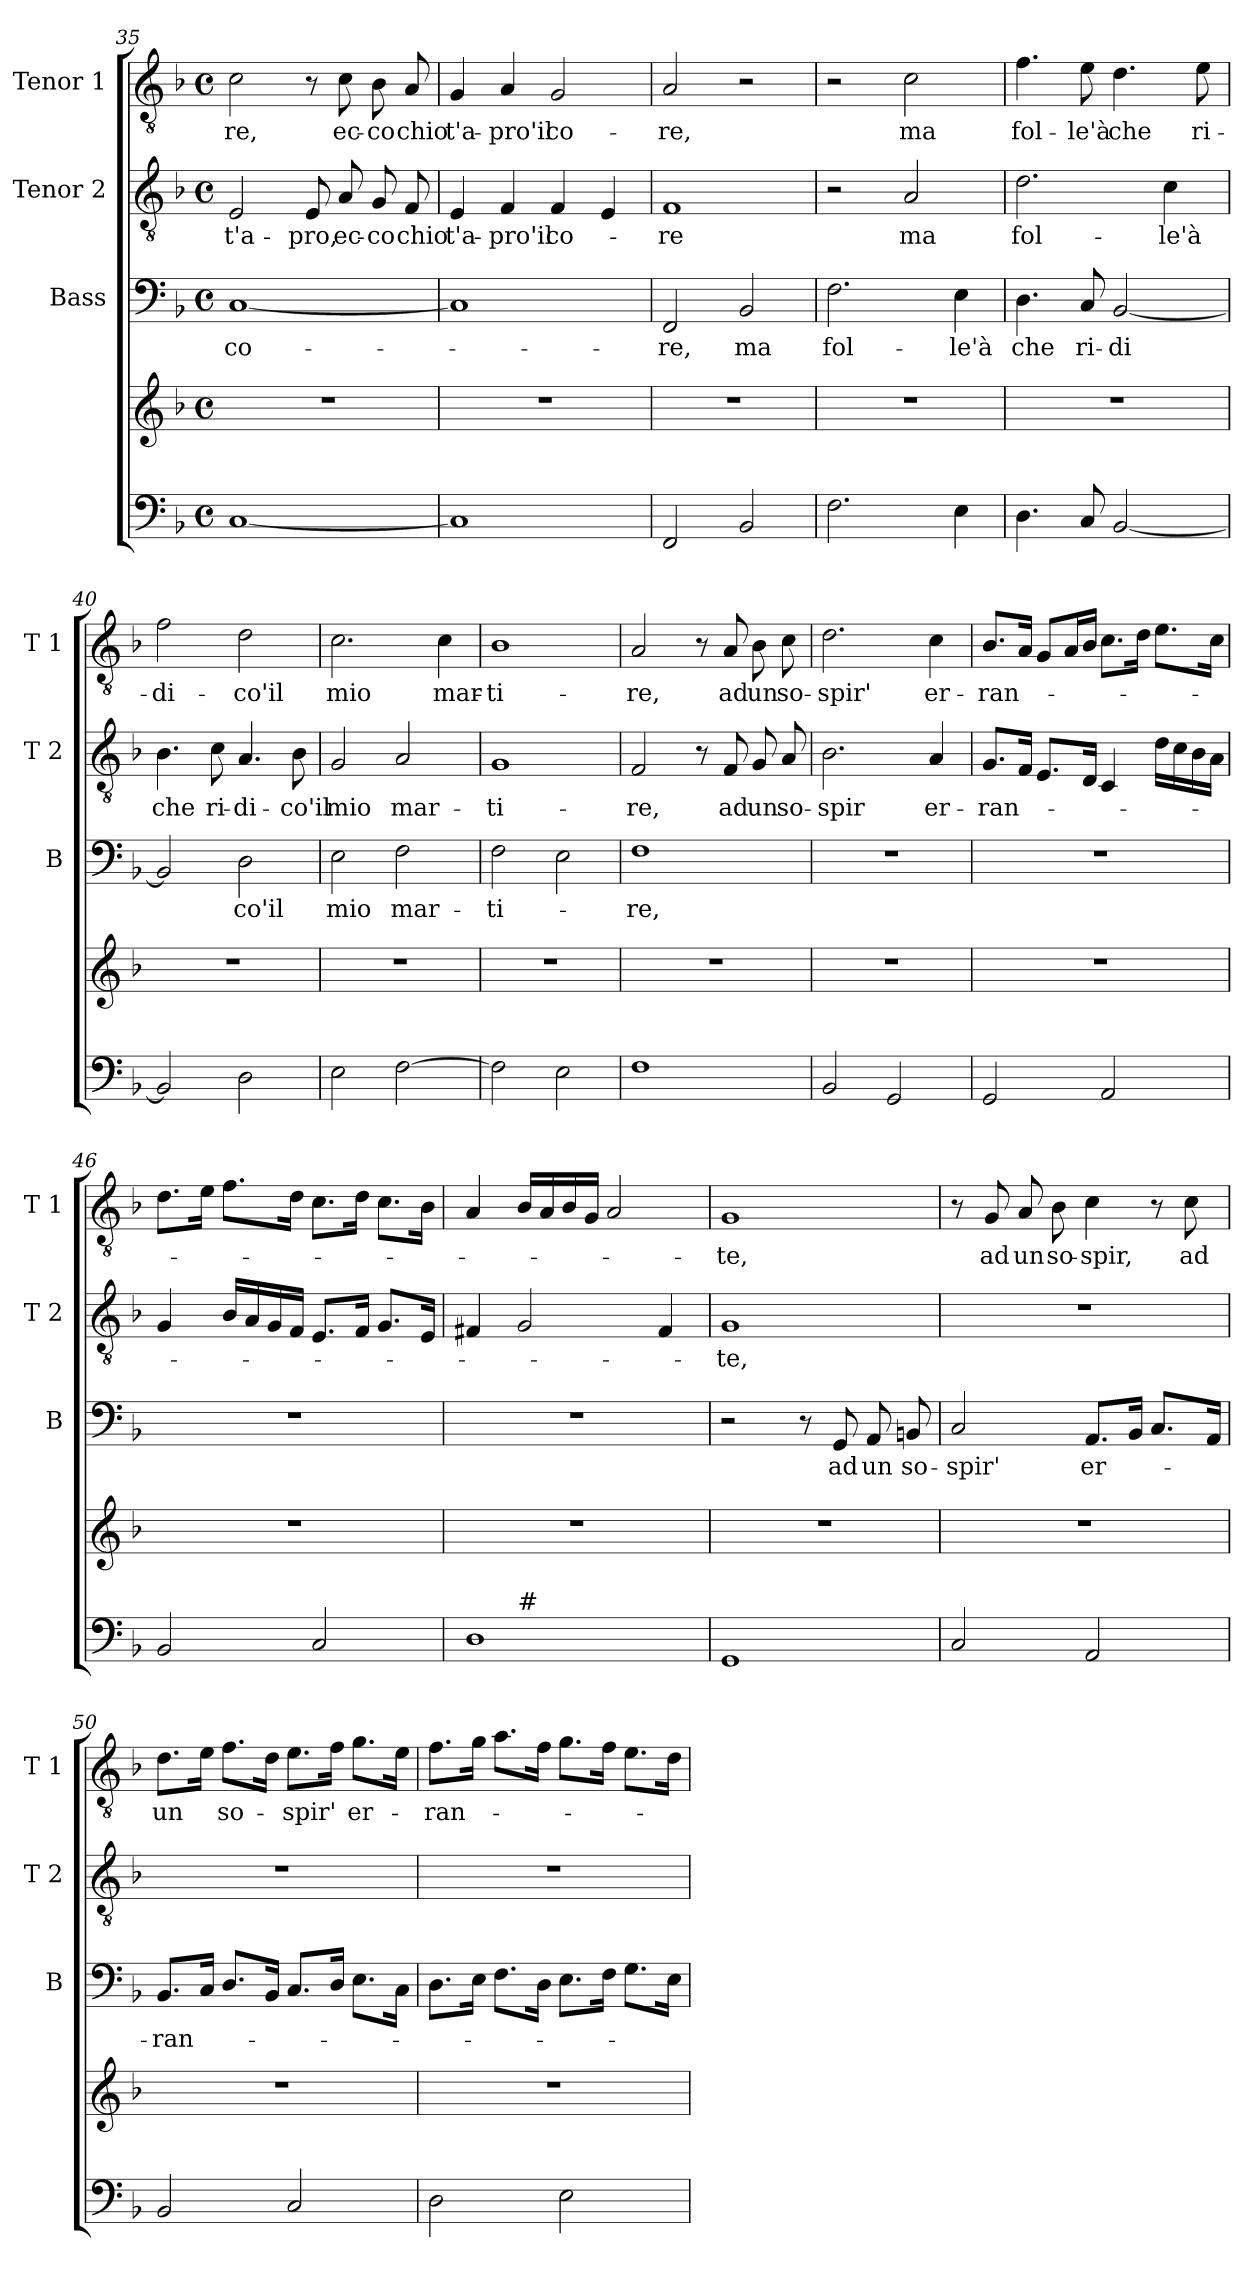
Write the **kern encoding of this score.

**kern	**kern	**kern	**text	**kern	**text	**kern	**text
*part4	*part4	*part3	*part3	*part2	*part2	*part1	*part1
*staff5	*staff4	*staff3	*staff3	*staff2	*staff2	*staff1	*staff1
*	*	*I"Bass	*	*I"Tenor 2	*	*I"Tenor 1	*
*	*	*I'B	*	*I'T 2	*	*I'T 1	*
*clefF4	*clefG2	*clefF4	*	*clefGv2	*	*clefGv2	*
*k[b-]	*k[b-]	*k[b-]	*	*k[b-]	*	*k[b-]	*
*F:	*F:	*F:	*	*F:	*	*F:	*
*M4/4	*M4/4	*M4/4	*	*M4/4	*	*M4/4	*
*met(c)	*met(c)	*met(c)	*	*met(c)	*	*met(c)	*
=35	=35	=35	=35	=35	=35	=35	=35
!	!	!	!LO:LY:b	!	!LO:LY:b	!	!LO:LY:b
[1C	1r	[1C	co-	2E/	t'a-	2c\	-re,
!	!	!	!	!	!LO:LY:b	!	!
.	.	.	.	8E/	-pro,	8r	.
!	!	!	!	!	!LO:LY:b	!	!LO:LY:b
.	.	.	.	8A/	ec-	8c\	ec-
!	!	!	!	!	!LO:LY:b	!	!LO:LY:b
.	.	.	.	8G/	-co	8B-\	-co
!	!	!	!	!	!LO:LY:b	!	!LO:LY:b
.	.	.	.	8F/	chio	8A/	chio
!!LO:LB:g=z
=36	=36	=36	=36	=36	=36	=36	=36
!	!	!	!	!	!LO:LY:b	!	!LO:LY:b
1C]	1r	1C]	.	4E/	t'a-	4G/	t'a-
!	!	!	!	!	!LO:LY:b	!	!LO:LY:b
.	.	.	.	4F/	-pro'il	4A/	-pro'il
!	!	!	!	!	!LO:LY:b	!	!LO:LY:b
.	.	.	.	4F/	co-	2G/	co-
.	.	.	.	4E/	.	.	.
=37	=37	=37	=37	=37	=37	=37	=37
!	!	!	!LO:LY:b	!	!LO:LY:b	!	!LO:LY:b
2FF/	1r	2FF/	-re,	1F	-re	2A/	-re,
!	!	!	!LO:LY:b	!	!	!	!
2BB-/	.	2BB-/	ma	.	.	2r	.
=38	=38	=38	=38	=38	=38	=38	=38
!	!	!	!LO:LY:b	!	!	!	!
2.F\	1r	2.F\	fol-	2r	.	2r	.
!	!	!	!	!	!LO:LY:b	!	!LO:LY:b
.	.	.	.	2A/	ma	2c\	ma
!	!	!	!LO:LY:b	!	!	!	!
4E\	.	4E\	-le'à	.	.	.	.
=39	=39	=39	=39	=39	=39	=39	=39
!	!	!	!LO:LY:b	!	!LO:LY:b	!	!LO:LY:b
4.D\	1r	4.D\	che	2.d\	fol-	4.f\	fol-
!	!	!	!LO:LY:b	!	!	!	!LO:LY:b
8C/	.	8C/	ri-	.	.	8e\	-le'à
!	!	!	!LO:LY:b	!	!	!	!LO:LY:b
[2BB-/	.	[2BB-/	-di	.	.	4.d\	che
!	!	!	!	!	!LO:LY:b	!	!
.	.	.	.	4c\	-le'à	.	.
!	!	!	!	!	!	!	!LO:LY:b
.	.	.	.	.	.	8e\	ri-
=40	=40	=40	=40	=40	=40	=40	=40
!	!	!	!	!	!LO:LY:b	!	!LO:LY:b
2BB-/]	1r	2BB-/]	.	4.B-\	che	2f\	-di-
!	!	!	!	!	!LO:LY:b	!	!
.	.	.	.	8c\	ri-	.	.
!	!	!	!LO:LY:b	!	!LO:LY:b	!	!LO:LY:b
2D\	.	2D\	co'il	4.A/	-di-	2d\	-co'il
!	!	!	!	!	!LO:LY:b	!	!
.	.	.	.	8B-\	-co'il	.	.
!!LO:PB:g=z
=41	=41	=41	=41	=41	=41	=41	=41
!	!	!	!LO:LY:b	!	!LO:LY:b	!	!LO:LY:b
2E\	1r	2E\	mio	2G/	mio	2.c\	mio
!	!	!	!LO:LY:b	!	!LO:LY:b	!	!
[2F\	.	2F\	mar-	2A/	mar-	.	.
!	!	!	!	!	!	!	!LO:LY:b
.	.	.	.	.	.	4c\	mar-
=42	=42	=42	=42	=42	=42	=42	=42
!	!	!	!LO:LY:b	!	!LO:LY:b	!	!LO:LY:b
2F\]	1r	2F\	-ti-	1G	-ti-	1B-	-ti-
2E\	.	2E\	.	.	.	.	.
=43	=43	=43	=43	=43	=43	=43	=43
!	!	!	!LO:LY:b	!	!LO:LY:b	!	!LO:LY:b
1F	1r	1F	-re,	2F/	-re,	2A/	-re,
.	.	.	.	8r	.	8r	.
!	!	!	!	!	!LO:LY:b	!	!LO:LY:b
.	.	.	.	8F/	ad	8A/	ad
!	!	!	!	!	!LO:LY:b	!	!LO:LY:b
.	.	.	.	8G/	un	8B-\	un
!	!	!	!	!	!LO:LY:b	!	!LO:LY:b
.	.	.	.	8A/	so-	8c\	so-
=44	=44	=44	=44	=44	=44	=44	=44
!	!	!	!	!	!LO:LY:b	!	!LO:LY:b
2BB-/	1r	1r	.	2.B-\	-spir	2.d\	-spir'
2GG/	.	.	.	.	.	.	.
!	!	!	!	!	!LO:LY:b	!	!LO:LY:b
.	.	.	.	4A/	er-	4c\	er-
=45	=45	=45	=45	=45	=45	=45	=45
!	!	!	!	!	!LO:LY:b	!	!LO:LY:b
2GG/	1r	1r	.	8.G/L	-ran-	8.B-/L	-ran-
.	.	.	.	16F/Jk	.	16A/Jk	.
.	.	.	.	8.E/L	.	8G/L	.
.	.	.	.	.	.	16A/L	.
.	.	.	.	16D/Jk	.	16B-/JJ	.
2AA/	.	.	.	4C/	.	8.c\L	.
.	.	.	.	.	.	16d\Jk	.
.	.	.	.	16d\LL	.	8.e\L	.
.	.	.	.	16c\	.	.	.
.	.	.	.	16B-\	.	.	.
.	.	.	.	16A\JJ	.	16c\Jk	.
!!LO:LB:g=z
=46	=46	=46	=46	=46	=46	=46	=46
2BB-/	1r	1r	.	4G/	.	8.d\L	.
.	.	.	.	.	.	16e\Jk	.
.	.	.	.	16B-/LL	.	8.f\L	.
.	.	.	.	16A/	.	.	.
.	.	.	.	16G/	.	.	.
.	.	.	.	16F/JJ	.	16d\Jk	.
2C/	.	.	.	8.E/L	.	8.c\L	.
.	.	.	.	16F/Jk	.	16d\Jk	.
.	.	.	.	8.G/L	.	8.c\L	.
.	.	.	.	16E/Jk	.	16B-\Jk	.
=47	=47	=47	=47	=47	=47	=47	=47
*^	*	*	*	*	*	*	*
1D	4ryy	1r	1r	.	4F#X/	.	4A/	.
!	!LO:TX:a:t=#	!	!	!	!	!	!	!
.	2.ryy	.	.	.	2G/	.	16B-/LL	.
.	.	.	.	.	.	.	16A/	.
.	.	.	.	.	.	.	16B-/	.
.	.	.	.	.	.	.	16G/JJ	.
.	.	.	.	.	.	.	2A/	.
.	.	.	.	.	4F#/	.	.	.
=48	=48	=48	=48	=48	=48	=48	=48	=48
!LO:TX:a:t=-natural	!	!	!	!	!	!	!	!
!	!	!	!	!	!	!LO:LY:b	!	!LO:LY:b
*v	*v	*	*	*	*	*	*	*
1GG	1r	2r	.	1G	-te,	1G	-te,
.	.	8r	.	.	.	.	.
!	!	!	!LO:LY:b	!	!	!	!
.	.	8GG/	ad	.	.	.	.
!	!	!	!LO:LY:b	!	!	!	!
.	.	8AA/	un	.	.	.	.
!	!	!	!LO:LY:b	!	!	!	!
.	.	8BBn/	so-	.	.	.	.
=49	=49	=49	=49	=49	=49	=49	=49
!	!	!	!LO:LY:b	!	!	!	!
2C/	1r	2C/	-spir'	1r	.	8r	.
!	!	!	!	!	!	!	!LO:LY:b
.	.	.	.	.	.	8G/	ad
!	!	!	!	!	!	!	!LO:LY:b
.	.	.	.	.	.	8A/	un
!	!	!	!	!	!	!	!LO:LY:b
.	.	.	.	.	.	8B-\	so-
!	!	!	!LO:LY:b	!	!	!	!LO:LY:b
2AA/	.	8.AA/L	er-	.	.	4c\	-spir,
.	.	16BB-/Jk	.	.	.	.	.
.	.	8.C/L	.	.	.	8r	.
!	!	!	!	!	!	!	!LO:LY:b
.	.	.	.	.	.	8c\	ad
.	.	16AA/Jk	.	.	.	.	.
=50	=50	=50	=50	=50	=50	=50	=50
!	!	!	!LO:LY:b	!	!	!	!LO:LY:b
2BB-/	1r	8.BB-/L	-ran-	1r	.	8.d\L	un
.	.	16C/Jk	.	.	.	16e\Jk	.
!	!	!	!	!	!	!	!LO:LY:b
.	.	8.D/L	.	.	.	8.f\L	so-
.	.	16BB-/Jk	.	.	.	16d\Jk	.
!	!	!	!	!	!	!	!LO:LY:b
2C/	.	8.C/L	.	.	.	8.e\L	-spir'
.	.	16D/Jk	.	.	.	16f\Jk	.
!	!	!	!	!	!	!	!LO:LY:b
.	.	8.E\L	.	.	.	8.g\L	er-
.	.	16C\Jk	.	.	.	16e\Jk	.
!!LO:LB:g=z
=51	=51	=51	=51	=51	=51	=51	=51
!	!	!	!	!	!	!	!LO:LY:b
2D\	1r	8.D\L	.	1r	.	8.f\L	-ran-
.	.	16E\Jk	.	.	.	16g\Jk	.
.	.	8.F\L	.	.	.	8.a\L	.
.	.	16D\Jk	.	.	.	16f\Jk	.
2E\	.	8.E\L	.	.	.	8.g\L	.
.	.	16F\Jk	.	.	.	16f\Jk	.
.	.	8.G\L	.	.	.	8.e\L	.
.	.	16E\Jk	.	.	.	16d\Jk	.
=	=	=	=	=	=	=	=
*-	*-	*-	*-	*-	*-	*-	*-
